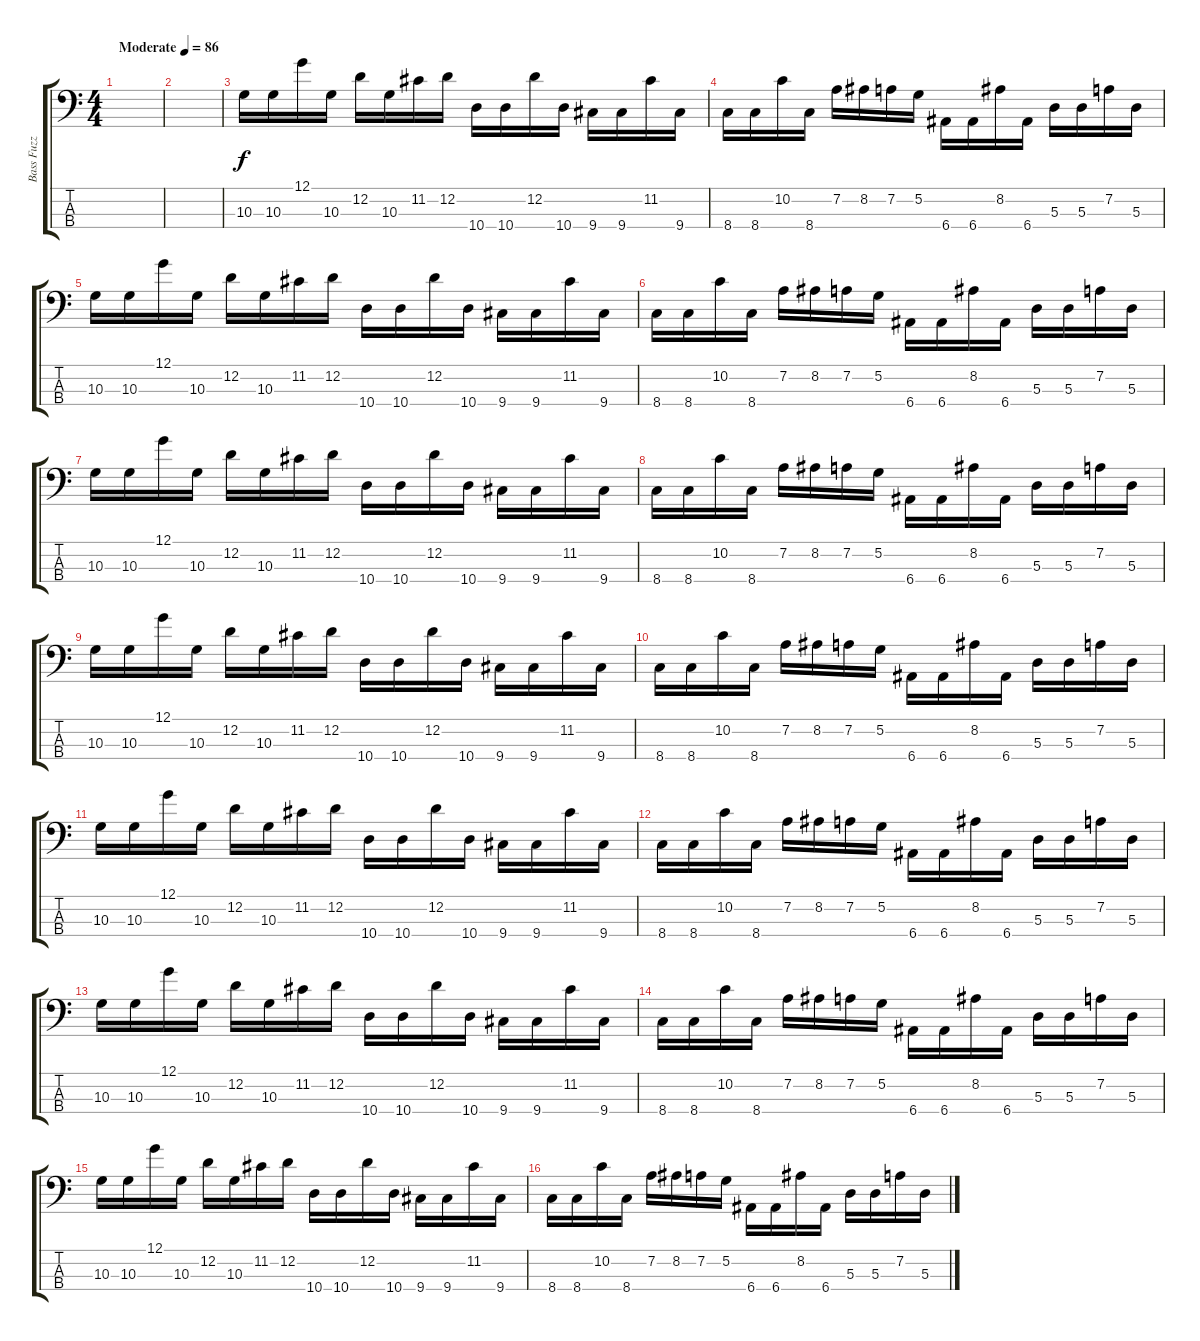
\track ("Bass Fuzz 1" "Bass Fuzz ") {instrument overdrivenguitar}
\staff {score tabs}
\tuning (G2 D2 A1 E1) {hide}
\ts (4 4)
\tempo (86 "Moderate")
\clef f4
\ks c
|
|
10.3.16 10.3.16 12.1.16 10.3.16 12.2.16 10.3.16 11.2.16 12.2.16 10.4.16 10.4.16 12.2.16 10.4.16 9.4.16 9.4.16 11.2.16 9.4.16 |
8.4.16 8.4.16 10.2.16 8.4.16 7.2.16 8.2.16 7.2.16 5.2.16 6.4.16 6.4.16 8.2.16 6.4.16 5.3.16 5.3.16 7.2.16 5.3.16 |
10.3.16 10.3.16 12.1.16 10.3.16 12.2.16 10.3.16 11.2.16 12.2.16 10.4.16 10.4.16 12.2.16 10.4.16 9.4.16 9.4.16 11.2.16 9.4.16 |
8.4.16 8.4.16 10.2.16 8.4.16 7.2.16 8.2.16 7.2.16 5.2.16 6.4.16 6.4.16 8.2.16 6.4.16 5.3.16 5.3.16 7.2.16 5.3.16 |
10.3.16 10.3.16 12.1.16 10.3.16 12.2.16 10.3.16 11.2.16 12.2.16 10.4.16 10.4.16 12.2.16 10.4.16 9.4.16 9.4.16 11.2.16 9.4.16 |
8.4.16 8.4.16 10.2.16 8.4.16 7.2.16 8.2.16 7.2.16 5.2.16 6.4.16 6.4.16 8.2.16 6.4.16 5.3.16 5.3.16 7.2.16 5.3.16 |
10.3.16 10.3.16 12.1.16 10.3.16 12.2.16 10.3.16 11.2.16 12.2.16 10.4.16 10.4.16 12.2.16 10.4.16 9.4.16 9.4.16 11.2.16 9.4.16 |
8.4.16 8.4.16 10.2.16 8.4.16 7.2.16 8.2.16 7.2.16 5.2.16 6.4.16 6.4.16 8.2.16 6.4.16 5.3.16 5.3.16 7.2.16 5.3.16 |
10.3.16 10.3.16 12.1.16 10.3.16 12.2.16 10.3.16 11.2.16 12.2.16 10.4.16 10.4.16 12.2.16 10.4.16 9.4.16 9.4.16 11.2.16 9.4.16 |
8.4.16 8.4.16 10.2.16 8.4.16 7.2.16 8.2.16 7.2.16 5.2.16 6.4.16 6.4.16 8.2.16 6.4.16 5.3.16 5.3.16 7.2.16 5.3.16 |
10.3.16 10.3.16 12.1.16 10.3.16 12.2.16 10.3.16 11.2.16 12.2.16 10.4.16 10.4.16 12.2.16 10.4.16 9.4.16 9.4.16 11.2.16 9.4.16 |
8.4.16 8.4.16 10.2.16 8.4.16 7.2.16 8.2.16 7.2.16 5.2.16 6.4.16 6.4.16 8.2.16 6.4.16 5.3.16 5.3.16 7.2.16 5.3.16 |
10.3.16 10.3.16 12.1.16 10.3.16 12.2.16 10.3.16 11.2.16 12.2.16 10.4.16 10.4.16 12.2.16 10.4.16 9.4.16 9.4.16 11.2.16 9.4.16 |
8.4.16 8.4.16 10.2.16 8.4.16 7.2.16 8.2.16 7.2.16 5.2.16 6.4.16 6.4.16 8.2.16 6.4.16 5.3.16 5.3.16 7.2.16 5.3.16
